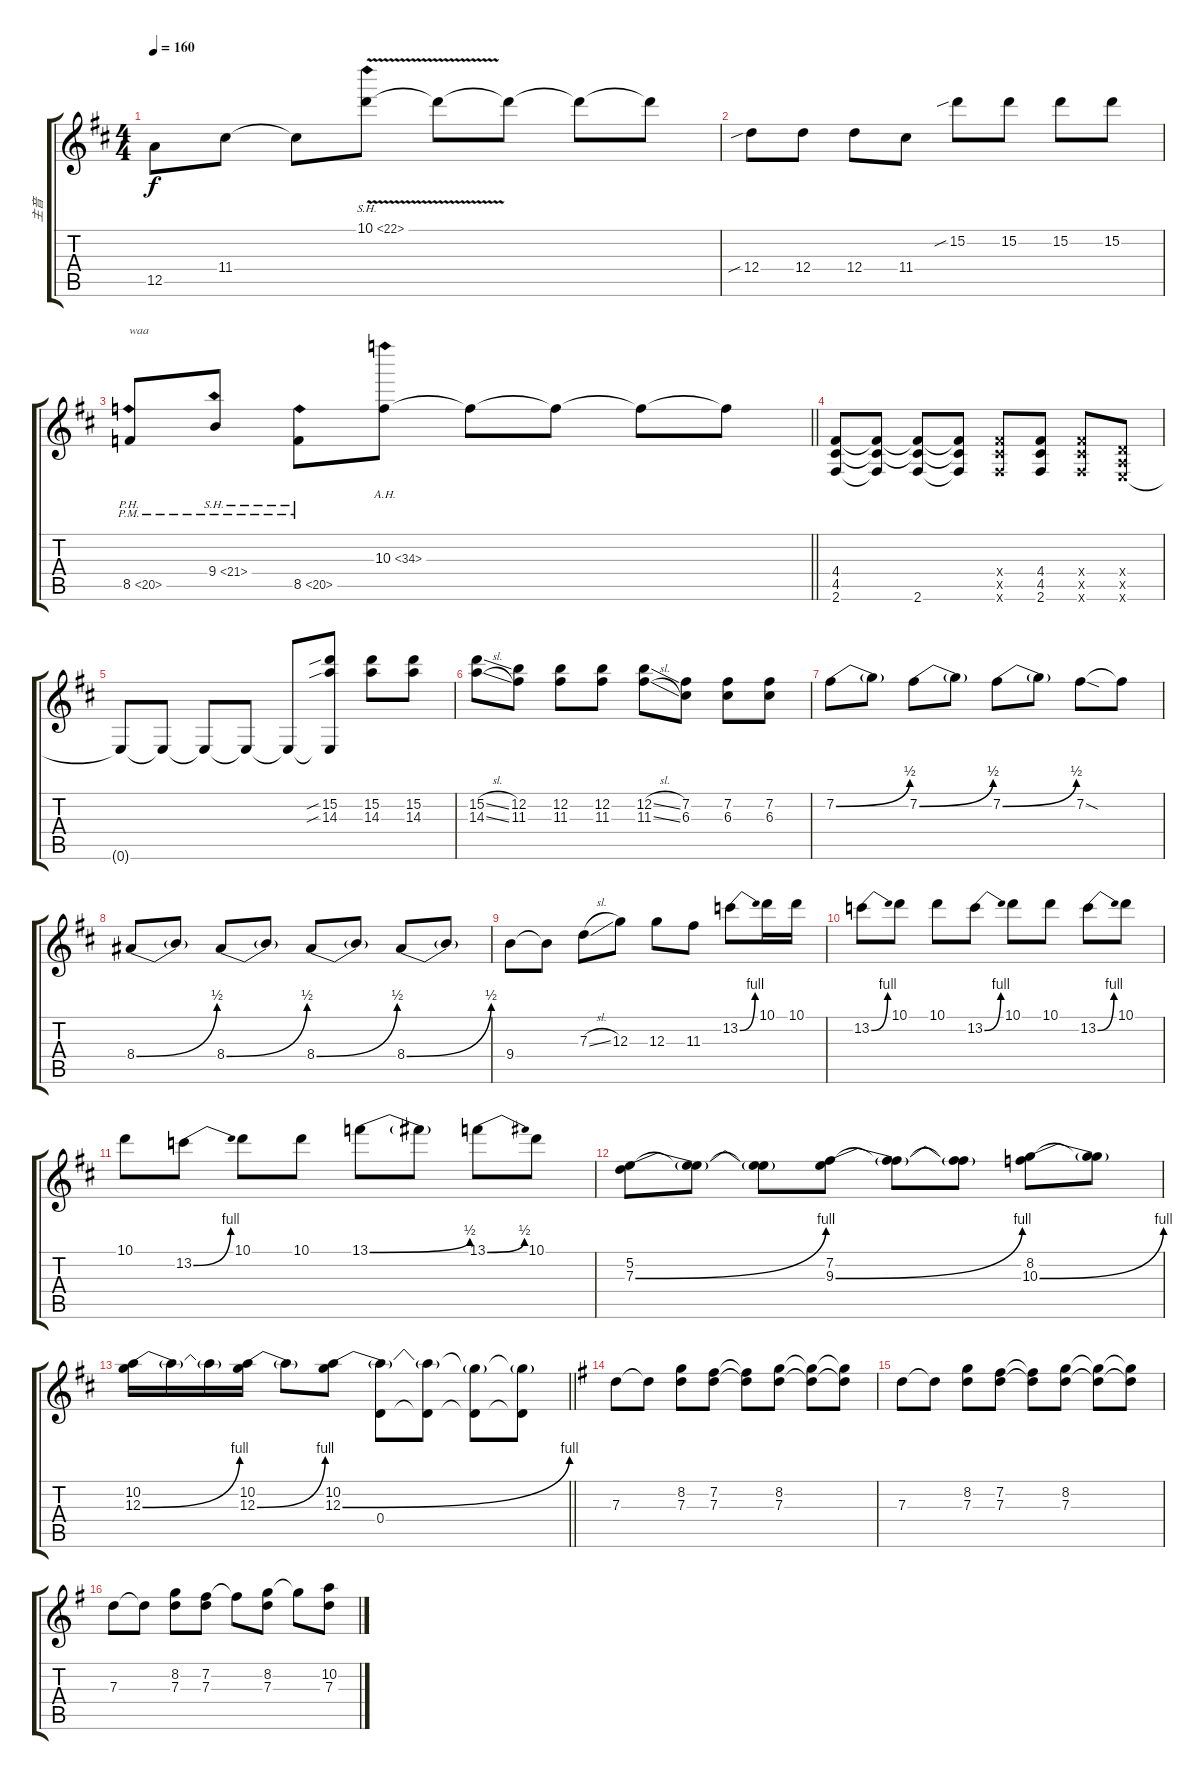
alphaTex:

\track ("主音" "主音") {instrument distortionguitar}
\staff {score tabs}
\tuning (E4 B3 G3 D3 A2 E2) {hide}
\ts (4 4)
\tempo 160
\clef g2
\ks d
12.5.8{dy f} 11.4.8 11.4{t}.8 10.1{sh 12 v}.8 10.1{t}.8 10.1{t}.8 10.1{t}.8 10.1{t}.8 |
12.4{sib}.8 12.4.8 12.4.8 11.4.8 15.2{sib}.8 15.2.8 15.2.8 15.2.8 |
\barLineRight lightlight
8.5{ph 12 pm}.8{txt "waa"} 9.4{sh 12 pm}.8 8.5{sh 12 pm}.8 10.3{ah 24}.8 10.3{t}.8 10.3{t}.8 10.3{t}.8 10.3{t}.8 |
(4.4 4.5 2.6).8 (4.4{t} 4.5{t} 2.6{t}).8 (4.4{t} 4.5{t} 2.6).8 (4.4{t} 4.5{t} 2.6{t}).8 (4.4{x} 4.5{x} 2.6{x}).8 (4.4 4.5 2.6).8 (4.4{x} 4.5{x} 2.6{x}).8 (0.4{x} 0.5{x} 0.6{x}).8 |
0.6{t}.8 0.6{t}.8 0.6{t}.8 0.6{t}.8 0.6{t}.8 (15.2{sib} 14.3{sib} 0.6{t}).8 (15.2 14.3).8 (15.2 14.3).8 |
(15.2{sl} 14.3{sl}).8 (12.2 11.3).8 (12.2 11.3).8 (12.2 11.3).8 (12.2{sl} 11.3{sl}).8 (7.2 6.3).8 (7.2 6.3).8 (7.2 6.3).8 |
7.2{be (bend 0 0 60 2)}.8 7.2{t}.8 7.2{be (bend 0 0 60 2)}.8 7.2{t}.8 7.2{be (bend 0 0 60 2)}.8 7.2{t}.8 7.2{sod}.8 7.2{t}.8 |
8.4{be (bend 0 0 60 2)}.8 8.4{t}.8 8.4{be (bend 0 0 60 2)}.8 8.4{t}.8 8.4{be (bend 0 0 60 2)}.8 8.4{t}.8 8.4{be (bend 0 0 60 2)}.8 8.4{t}.8 |
9.4.8 9.4{t}.8 7.3{sl}.8 12.3.8 12.3.8 11.3.8 13.2{be (bend 0 0 60 4)}.8 10.1.16 10.1.16 |
13.2{be (bend 0 0 60 4)}.8 10.1.8 10.1.8 13.2{be (bend 0 0 60 4)}.8 10.1.8 10.1.8 13.2{be (bend 0 0 60 4)}.8 10.1.8 |
10.1.8 13.2{be (bend 0 0 60 4)}.8 10.1.8 10.1.8 13.1{be (bend 0 0 60 2)}.8 13.1{t}.8 13.1{be (bend 0 0 60 2)}.8 10.1.8 |
(5.2 7.3{be (bend 0 0 60 4)}).8 (5.2{t} 7.3{t}).8 (5.2{t} 7.3{t}).8 (7.2 9.3{be (bend 0 0 60 4)}).8 (7.2{t} 9.3{t}).8 (7.2{t} 9.3{t}).8 (8.2 10.3{be (bend 0 0 60 4)}).8 (8.2{t} 10.3{t}).8 |
\barLineRight lightlight
(10.2 12.3{be (bend 0 0 60 4)}).16 12.3{t}.16 12.3{t}.16 (10.2 12.3{be (bend 0 0 60 4)}).16 12.3{t}.8 (10.2 12.3{be (bend 0 0 60 4)}).8 (12.3{t} 0.4).8 (12.3{t} 0.4{t}).8 (12.3{t} 0.4{t}).8 (12.3{t} 0.4{t}).8 |
\ks g
7.3.8 7.3{t}.8 (8.2 7.3).8 (7.2 7.3).8 (7.2{t} 7.3{t}).8 (8.2 7.3).8 (8.2{t} 7.3{t}).8 (8.2{t} 7.3{t}).8 |
7.3.8 7.3{t}.8 (8.2 7.3).8 (7.2 7.3).8 (7.2{t} 7.3{t}).8 (8.2 7.3).8 (8.2{t} 7.3{t}).8 (8.2{t} 7.3{t}).8 |
7.3.8 7.3{t}.8 (8.2 7.3).8 (7.2 7.3).8 7.2{t}.8 (8.2 7.3).8 8.2{t}.8 (10.2 7.3).8
